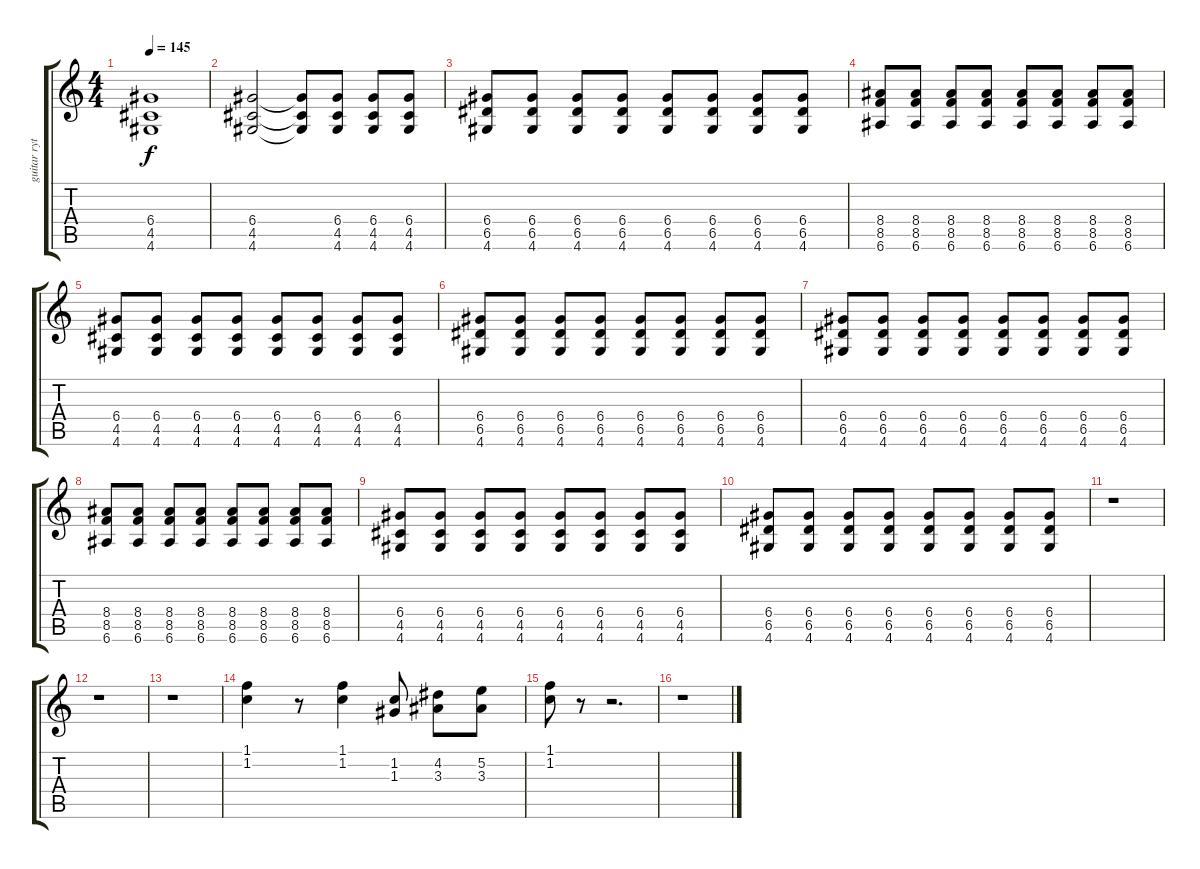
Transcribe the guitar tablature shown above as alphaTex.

\track ("guitar rythm" "guitar ryt") {instrument overdrivenguitar}
\staff {score tabs}
\tuning (E4 B3 G3 D3 A2 E2) {hide}
\ts (4 4)
\tempo 145
\clef g2
\ks c
(6.4 4.5 4.6).1{dy f} |
(6.4 4.5 4.6).2 (6.4{t} 4.5{t} 4.6{t}).8 (6.4 4.5 4.6).8 (6.4 4.5 4.6).8 (6.4 4.5 4.6).8 |
(6.4 6.5 4.6).8 (6.4 6.5 4.6).8 (6.4 6.5 4.6).8 (6.4 6.5 4.6).8 (6.4 6.5 4.6).8 (6.4 6.5 4.6).8 (6.4 6.5 4.6).8 (6.4 6.5 4.6).8 |
(8.4 8.5 6.6).8 (8.4 8.5 6.6).8 (8.4 8.5 6.6).8 (8.4 8.5 6.6).8 (8.4 8.5 6.6).8 (8.4 8.5 6.6).8 (8.4 8.5 6.6).8 (8.4 8.5 6.6).8 |
(6.4 4.5 4.6).8 (6.4 4.5 4.6).8 (6.4 4.5 4.6).8 (6.4 4.5 4.6).8 (6.4 4.5 4.6).8 (6.4 4.5 4.6).8 (6.4 4.5 4.6).8 (6.4 4.5 4.6).8 |
(6.4 6.5 4.6).8 (6.4 6.5 4.6).8 (6.4 6.5 4.6).8 (6.4 6.5 4.6).8 (6.4 6.5 4.6).8 (6.4 6.5 4.6).8 (6.4 6.5 4.6).8 (6.4 6.5 4.6).8 |
(6.4 6.5 4.6).8 (6.4 6.5 4.6).8 (6.4 6.5 4.6).8 (6.4 6.5 4.6).8 (6.4 6.5 4.6).8 (6.4 6.5 4.6).8 (6.4 6.5 4.6).8 (6.4 6.5 4.6).8 |
(8.4 8.5 6.6).8 (8.4 8.5 6.6).8 (8.4 8.5 6.6).8 (8.4 8.5 6.6).8 (8.4 8.5 6.6).8 (8.4 8.5 6.6).8 (8.4 8.5 6.6).8 (8.4 8.5 6.6).8 |
(6.4 4.5 4.6).8 (6.4 4.5 4.6).8 (6.4 4.5 4.6).8 (6.4 4.5 4.6).8 (6.4 4.5 4.6).8 (6.4 4.5 4.6).8 (6.4 4.5 4.6).8 (6.4 4.5 4.6).8 |
(6.4 6.5 4.6).8 (6.4 6.5 4.6).8 (6.4 6.5 4.6).8 (6.4 6.5 4.6).8 (6.4 6.5 4.6).8 (6.4 6.5 4.6).8 (6.4 6.5 4.6).8 (6.4 6.5 4.6).8 |
r.1 |
r.1 |
r.1 |
(1.1 1.2).4 r.8 (1.1 1.2).4 (1.2 1.3).8 (4.2 3.3).8 (5.2 3.3).8 |
(1.1 1.2).8 r.8 r.2{d} |
r.1
